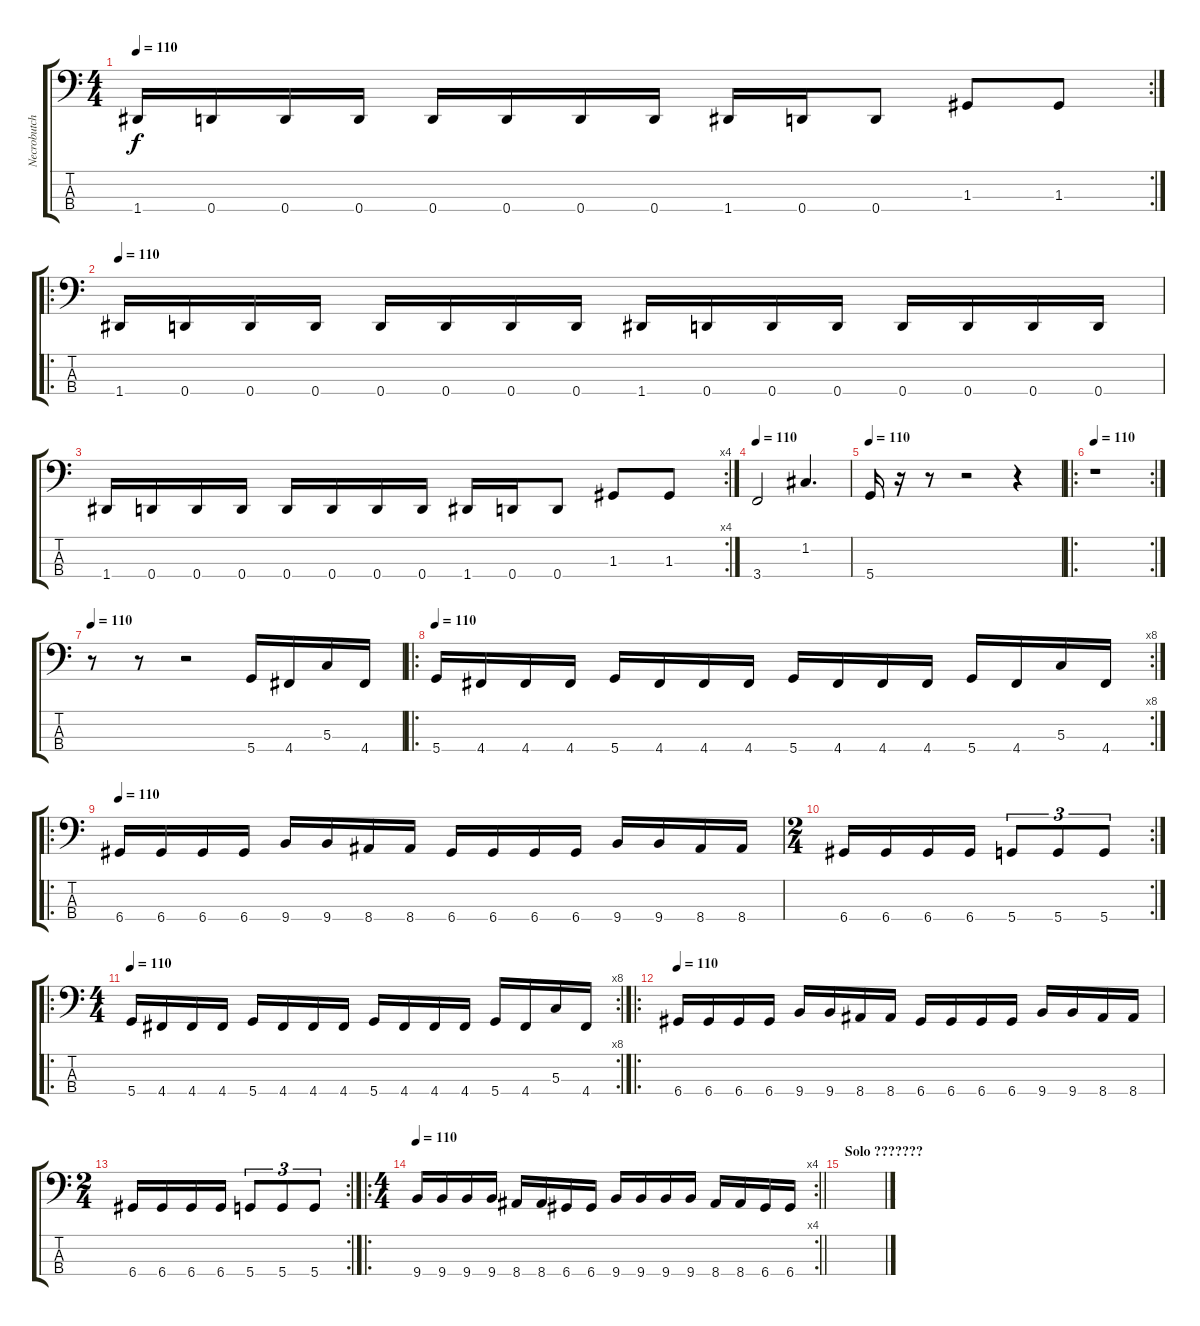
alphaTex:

\track ("Necrobutcher" "Necrobutch") {instrument electricbasspick}
\staff {score tabs}
\tuning (F2 C2 G1 D1) {hide}
\rc 2
\ts (4 4)
\tempo 110
\clef f4
\ks c
1.4.16{dy f} 0.4.16 0.4.16 0.4.16 0.4.16 0.4.16 0.4.16 0.4.16 1.4.16 0.4.16 0.4.8 1.3.8 1.3.8 |
\ro
\tempo 110
1.4.16 0.4.16 0.4.16 0.4.16 0.4.16 0.4.16 0.4.16 0.4.16 1.4.16 0.4.16 0.4.16 0.4.16 0.4.16 0.4.16 0.4.16 0.4.16 |
\rc 4
1.4.16 0.4.16 0.4.16 0.4.16 0.4.16 0.4.16 0.4.16 0.4.16 1.4.16 0.4.16 0.4.8 1.3.8 1.3.8 |
\tempo 110
3.4.2 1.2.4{d} |
\tempo 110
5.4.16 r.16 r.8 r.2 r.4 |
\ro
\rc 2
\tempo 110
r.1 |
\tempo 110
r.8 r.8 r.2 5.4.16 4.4.16 5.3.16 4.4.16 |
\ro
\rc 8
\tempo 110
5.4.16 4.4.16 4.4.16 4.4.16 5.4.16 4.4.16 4.4.16 4.4.16 5.4.16 4.4.16 4.4.16 4.4.16 5.4.16 4.4.16 5.3.16 4.4.16 |
\ro
\tempo 110
6.4.16 6.4.16 6.4.16 6.4.16 9.4.16 9.4.16 8.4.16 8.4.16 6.4.16 6.4.16 6.4.16 6.4.16 9.4.16 9.4.16 8.4.16 8.4.16 |
\rc 2
\ts (2 4)
6.4.16 6.4.16 6.4.16 6.4.16 5.4.8{tu (3 2)} 5.4.8{tu (3 2)} 5.4.8{tu (3 2)} |
\ro
\rc 8
\ts (4 4)
\tempo 110
5.4.16 4.4.16 4.4.16 4.4.16 5.4.16 4.4.16 4.4.16 4.4.16 5.4.16 4.4.16 4.4.16 4.4.16 5.4.16 4.4.16 5.3.16 4.4.16 |
\ro
\tempo 110
6.4.16 6.4.16 6.4.16 6.4.16 9.4.16 9.4.16 8.4.16 8.4.16 6.4.16 6.4.16 6.4.16 6.4.16 9.4.16 9.4.16 8.4.16 8.4.16 |
\rc 2
\ts (2 4)
6.4.16 6.4.16 6.4.16 6.4.16 5.4.8{tu (3 2)} 5.4.8{tu (3 2)} 5.4.8{tu (3 2)} |
\ro
\rc 4
\ts (4 4)
\tempo 110
\barLineRight lightlight
9.4.16 9.4.16 9.4.16 9.4.16 8.4.16 8.4.16 6.4.16 6.4.16 9.4.16 9.4.16 9.4.16 9.4.16 8.4.16 8.4.16 6.4.16 6.4.16 |
\section ("" "Solo ???????")
